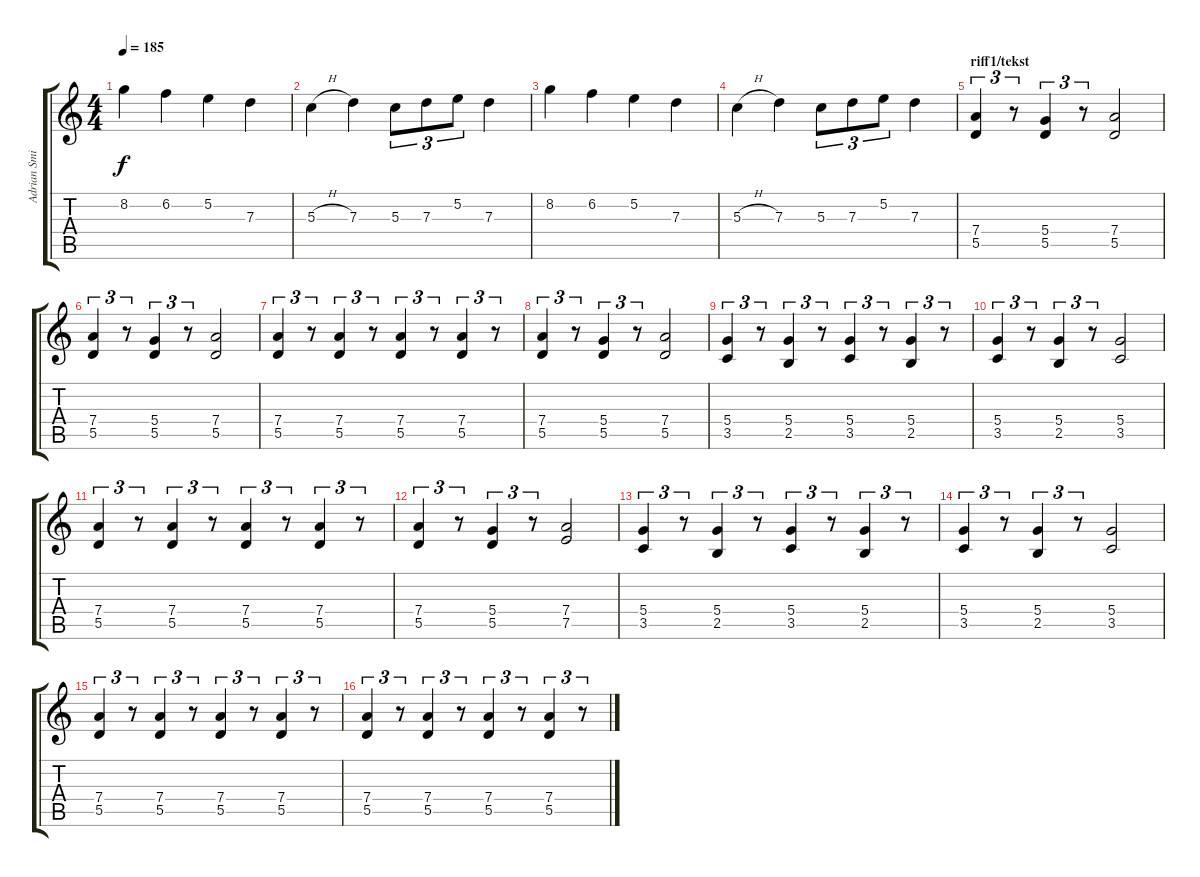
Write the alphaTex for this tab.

\track ("Adrian Smith" "Adrian Smi") {instrument distortionguitar}
\staff {score tabs}
\tuning (E4 B3 G3 D3 A2 E2) {hide}
\ts (4 4)
\tempo 185
\clef g2
\ks c
8.2.4{dy f} 6.2.4 5.2.4 7.3.4 |
5.3{h}.4 7.3.4 5.3.8{tu (3 2)} 7.3.8{tu (3 2)} 5.2.8{tu (3 2)} 7.3.4 |
8.2.4 6.2.4 5.2.4 7.3.4 |
5.3{h}.4 7.3.4 5.3.8{tu (3 2)} 7.3.8{tu (3 2)} 5.2.8{tu (3 2)} 7.3.4 |
\section ("" "riff1/tekst")
(7.4 5.5).4{tu (3 2)} r.8{tu (3 2)} (5.4 5.5).4{tu (3 2)} r.8{tu (3 2)} (7.4 5.5).2 |
(7.4 5.5).4{tu (3 2)} r.8{tu (3 2)} (5.4 5.5).4{tu (3 2)} r.8{tu (3 2)} (7.4 5.5).2 |
(7.4 5.5).4{tu (3 2)} r.8{tu (3 2)} (7.4 5.5).4{tu (3 2)} r.8{tu (3 2)} (7.4 5.5).4{tu (3 2)} r.8{tu (3 2)} (7.4 5.5).4{tu (3 2)} r.8{tu (3 2)} |
(7.4 5.5).4{tu (3 2)} r.8{tu (3 2)} (5.4 5.5).4{tu (3 2)} r.8{tu (3 2)} (7.4 5.5).2 |
(5.4 3.5).4{tu (3 2)} r.8{tu (3 2)} (5.4 2.5).4{tu (3 2)} r.8{tu (3 2)} (5.4 3.5).4{tu (3 2)} r.8{tu (3 2)} (5.4 2.5).4{tu (3 2)} r.8{tu (3 2)} |
(5.4 3.5).4{tu (3 2)} r.8{tu (3 2)} (5.4 2.5).4{tu (3 2)} r.8{tu (3 2)} (5.4 3.5).2 |
(7.4 5.5).4{tu (3 2)} r.8{tu (3 2)} (7.4 5.5).4{tu (3 2)} r.8{tu (3 2)} (7.4 5.5).4{tu (3 2)} r.8{tu (3 2)} (7.4 5.5).4{tu (3 2)} r.8{tu (3 2)} |
(7.4 5.5).4{tu (3 2)} r.8{tu (3 2)} (5.4 5.5).4{tu (3 2)} r.8{tu (3 2)} (7.4 7.5).2 |
(5.4 3.5).4{tu (3 2)} r.8{tu (3 2)} (5.4 2.5).4{tu (3 2)} r.8{tu (3 2)} (5.4 3.5).4{tu (3 2)} r.8{tu (3 2)} (5.4 2.5).4{tu (3 2)} r.8{tu (3 2)} |
(5.4 3.5).4{tu (3 2)} r.8{tu (3 2)} (5.4 2.5).4{tu (3 2)} r.8{tu (3 2)} (5.4 3.5).2 |
(7.4 5.5).4{tu (3 2)} r.8{tu (3 2)} (7.4 5.5).4{tu (3 2)} r.8{tu (3 2)} (7.4 5.5).4{tu (3 2)} r.8{tu (3 2)} (7.4 5.5).4{tu (3 2)} r.8{tu (3 2)} |
(7.4 5.5).4{tu (3 2)} r.8{tu (3 2)} (7.4 5.5).4{tu (3 2)} r.8{tu (3 2)} (7.4 5.5).4{tu (3 2)} r.8{tu (3 2)} (7.4 5.5).4{tu (3 2)} r.8{tu (3 2)}
